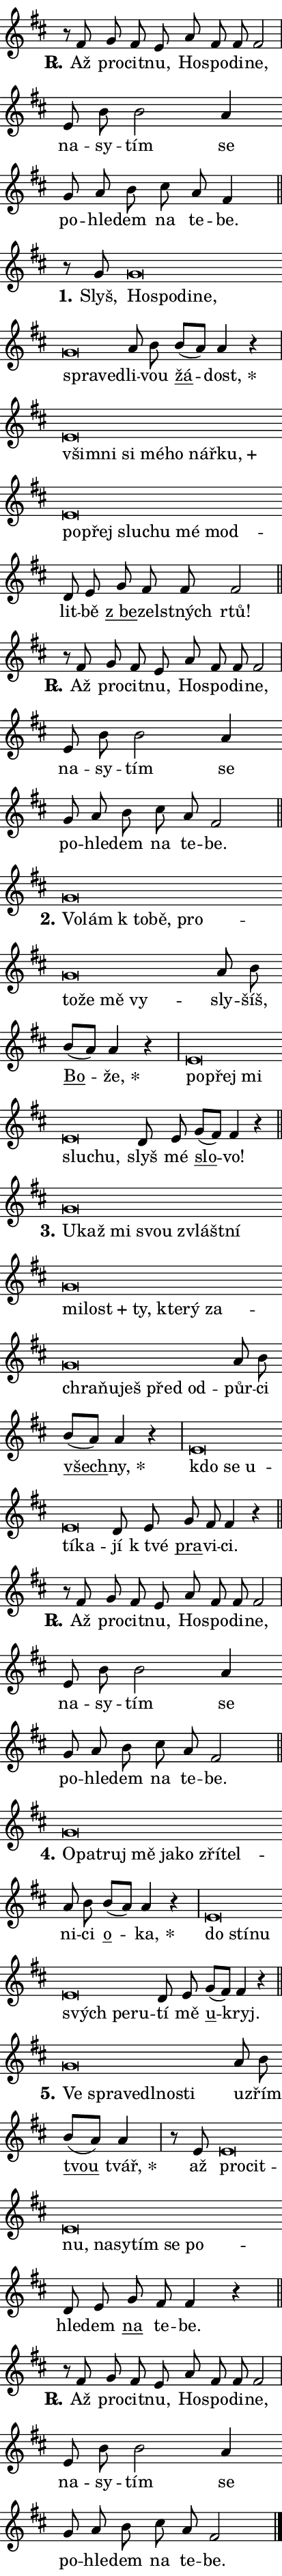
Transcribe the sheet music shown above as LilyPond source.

\version "2.22.1"
\header { tagline = "" }
\paper {
  indent = 0\cm
  top-margin = 0\cm
  right-margin = 0\cm
  bottom-margin = 0\cm
  left-margin = 0\cm
  paper-width = 7\cm
  page-breaking = #ly:one-page-breaking
  system-system-spacing.basic-distance = #11
  score-system-spacing.basic-distance = #11
  ragged-last = ##f
}


%% Author: Thomas Morley
%% https://lists.gnu.org/archive/html/lilypond-user/2020-05/msg00002.html
#(define (line-position grob)
"Returns position of @var[grob} in current system:
   @code{'start}, if at first time-step
   @code{'end}, if at last time-step
   @code{'middle} otherwise
"
  (let* ((col (ly:item-get-column grob))
         (ln (ly:grob-object col 'left-neighbor))
         (rn (ly:grob-object col 'right-neighbor))
         (col-to-check-left (if (ly:grob? ln) ln col))
         (col-to-check-right (if (ly:grob? rn) rn col))
         (break-dir-left
           (and
             (ly:grob-property col-to-check-left 'non-musical #f)
             (ly:item-break-dir col-to-check-left)))
         (break-dir-right
           (and
             (ly:grob-property col-to-check-right 'non-musical #f)
             (ly:item-break-dir col-to-check-right))))
        (cond ((eqv? 1 break-dir-left) 'start)
              ((eqv? -1 break-dir-right) 'end)
              (else 'middle))))

#(define (tranparent-at-line-position vctor)
  (lambda (grob)
  "Relying on @code{line-position} select the relevant enry from @var{vctor}.
Used to determine transparency,"
    (case (line-position grob)
      ((end) (not (vector-ref vctor 0)))
      ((middle) (not (vector-ref vctor 1)))
      ((start) (not (vector-ref vctor 2))))))

noteHeadBreakVisibility =
#(define-music-function (break-visibility)(vector?)
"Makes @code{NoteHead}s transparent relying on @var{break-visibility}"
#{
  \override NoteHead.transparent =
    #(tranparent-at-line-position break-visibility)
#})

#(define delete-ledgers-for-transparent-note-heads
  (lambda (grob)
    "Reads whether a @code{NoteHead} is transparent.
If so this @code{NoteHead} is removed from @code{'note-heads} from
@var{grob}, which is supposed to be @code{LedgerLineSpanner}.
As a result ledgers are not printed for this @code{NoteHead}"
    (let* ((nhds-array (ly:grob-object grob 'note-heads))
           (nhds-list
             (if (ly:grob-array? nhds-array)
                 (ly:grob-array->list nhds-array)
                 '()))
           ;; Relies on the transparent-property being done before
           ;; Staff.LedgerLineSpanner.after-line-breaking is executed.
           ;; This is fragile ...
           (to-keep
             (remove
               (lambda (nhd)
                 (ly:grob-property nhd 'transparent #f))
               nhds-list)))
      ;; TODO find a better method to iterate over grob-arrays, similiar
      ;; to filter/remove etc for lists
      ;; For now rebuilt from scratch
      (set! (ly:grob-object grob 'note-heads)  '())
      (for-each
        (lambda (nhd)
          (ly:pointer-group-interface::add-grob grob 'note-heads nhd))
        to-keep))))

hideNotes = {
  \noteHeadBreakVisibility #begin-of-line-visible
}
unHideNotes = {
  \noteHeadBreakVisibility #all-visible
}

% work-around for resetting accidentals
% https://lilypond.org/doc/v2.23/Documentation/notation/displaying-rhythms#unmetered-music
cadenzaMeasure = {
  \cadenzaOff
  \partial 1024 s1024
  \cadenzaOn
}

#(define-markup-command (accent layout props text) (markup?)
  "Underline accented syllable"
  (interpret-markup layout props
    #{\markup \override #'(offset . 4.3) \underline { #text }#}))

responsum = \markup \concat {
  "R" \hspace #-1.05 \path #0.1 #'((moveto 0 0.07) (lineto 0.9 0.8)) \hspace #0.05 "."
}

\layout {
    \context {
        \Staff
        \remove "Time_signature_engraver"
        \override LedgerLineSpanner.after-line-breaking = #delete-ledgers-for-transparent-note-heads
    }
    \context {
        \Voice {
            \override NoteHead.output-attributes = #'((class . "notehead"))
            \override Hairpin.height = #0.55
        }
    }
    \context {
        \Lyrics {
            \override StanzaNumber.output-attributes = #'((class . "stanzanumber"))
            \override LyricSpace.minimum-distance = #0.9
            \override LyricText.font-name = #"TeX Gyre Schola"
            \override LyricText.font-size = 1
            \override StanzaNumber.font-name = #"TeX Gyre Schola Bold"
            \override StanzaNumber.font-size = 1
        }
    }
}

% magnetic-lyrics.ily
%
%   written by
%     Jean Abou Samra <jean@abou-samra.fr>
%     Werner Lemberg <wl@gnu.org>
%
%   adapted by
%     Jiri Hon <jiri.hon@gmail.com>
%
% Version 2022-Apr-15

% https://www.mail-archive.com/lilypond-user@gnu.org/msg149350.html

#(define (Left_hyphen_pointer_engraver context)
   "Collect syllable-hyphen-syllable occurrences in lyrics and store
them in properties.  This engraver only looks to the left.  For
example, if the lyrics input is @code{foo -- bar}, it does the
following.

@itemize @bullet
@item
Set the @code{text} property of the @code{LyricHyphen} grob between
@q{foo} and @q{bar} to @code{foo}.

@item
Set the @code{left-hyphen} property of the @code{LyricText} grob with
text @q{foo} to the @code{LyricHyphen} grob between @q{foo} and
@q{bar}.
@end itemize

Use this auxiliary engraver in combination with the
@code{lyric-@/text::@/apply-@/magnetic-@/offset!} hook."
   (let ((hyphen #f)
         (text #f))
     (make-engraver
      (acknowledgers
       ((lyric-syllable-interface engraver grob source-engraver)
        (set! text grob)))
      (end-acknowledgers
       ((lyric-hyphen-interface engraver grob source-engraver)
        ;(when (not (grob::has-interface grob 'lyric-space-interface))
          (set! hyphen grob)));)
      ((stop-translation-timestep engraver)
       (when (and text hyphen)
         (ly:grob-set-object! text 'left-hyphen hyphen))
       (set! text #f)
       (set! hyphen #f)))))

#(define (lyric-text::apply-magnetic-offset! grob)
   "If the space between two syllables is less than the value in
property @code{LyricText@/.details@/.squash-threshold}, move the right
syllable to the left so that it gets concatenated with the left
syllable.

Use this function as a hook for
@code{LyricText@/.after-@/line-@/breaking} if the
@code{Left_@/hyphen_@/pointer_@/engraver} is active."
   (let ((hyphen (ly:grob-object grob 'left-hyphen #f)))
     (when hyphen
       (let ((left-text (ly:spanner-bound hyphen LEFT)))
         (when (grob::has-interface left-text 'lyric-syllable-interface)
           (let* ((common (ly:grob-common-refpoint grob left-text X))
                  (this-x-ext (ly:grob-extent grob common X))
                  (left-x-ext
                   (begin
                     ;; Trigger magnetism for left-text.
                     (ly:grob-property left-text 'after-line-breaking)
                     (ly:grob-extent left-text common X)))
                  ;; `delta` is the gap width between two syllables.
                  (delta (- (interval-start this-x-ext)
                            (interval-end left-x-ext)))
                  (details (ly:grob-property grob 'details))
                  (threshold (assoc-get 'squash-threshold details 0.2)))
             (when (< delta threshold)
               (let* (;; We have to manipulate the input text so that
                      ;; ligatures crossing syllable boundaries are not
                      ;; disabled.  For languages based on the Latin
                      ;; script this is essentially a beautification.
                      ;; However, for non-Western scripts it can be a
                      ;; necessity.
                      (lt (ly:grob-property left-text 'text))
                      (rt (ly:grob-property grob 'text))
                      (is-space (grob::has-interface hyphen 'lyric-space-interface))
                      (space (if is-space " " ""))
                      (space-markup (grob-interpret-markup grob " "))
                      (space-size (interval-length (ly:stencil-extent space-markup X)))
                      (extra-delta (if is-space space-size 0))
                      ;; Append new syllable.
                      (ltrt-space (if (and (string? lt) (string? rt))
                                (string-append lt space rt)
                                (make-concat-markup (list lt space rt))))
                      ;; Right-align `ltrt` to the right side.
                      (ltrt-space-markup (grob-interpret-markup
                               grob
                               (make-translate-markup
                                (cons (interval-length this-x-ext) 0)
                                (make-right-align-markup ltrt-space)))))
                 (begin
                   ;; Don't print `left-text`.
                   (ly:grob-set-property! left-text 'stencil #f)
                   ;; Set text and stencil (which holds all collected
                   ;; syllables so far) and shift it to the left.
                   (ly:grob-set-property! grob 'text ltrt-space)
                   (ly:grob-set-property! grob 'stencil ltrt-space-markup)
                   (ly:grob-translate-axis! grob (- (- delta extra-delta)) X))))))))))


#(define (lyric-hyphen::displace-bounds-first grob)
   ;; Make very sure this callback isn't triggered too early.
   (let ((left (ly:spanner-bound grob LEFT))
         (right (ly:spanner-bound grob RIGHT)))
     (ly:grob-property left 'after-line-breaking)
     (ly:grob-property right 'after-line-breaking)
     (ly:lyric-hyphen::print grob)))

squashThreshold = #0.4

\layout {
  \context {
    \Lyrics
    \consists #Left_hyphen_pointer_engraver
    \override LyricText.after-line-breaking =
      #lyric-text::apply-magnetic-offset!
    \override LyricHyphen.stencil = #lyric-hyphen::displace-bounds-first
    \override LyricText.details.squash-threshold = \squashThreshold
    \override LyricHyphen.minimum-distance = 0
    \override LyricHyphen.minimum-length = \squashThreshold
  }
}

squash = \override LyricText.details.squash-threshold = 9999
unSquash = \override LyricText.details.squash-threshold = \squashThreshold

left = \override LyricText.self-alignment-X = #LEFT
unLeft = \revert LyricText.self-alignment-X

starOffset = #(lambda (grob) 
                (let ((x_offset (ly:self-alignment-interface::aligned-on-x-parent grob)))
                  (if (= x_offset 0) 0 (+ x_offset 1.2))))

star = #(define-music-function (syllable)(string?)
"Append star separator at the end of a syllable"
#{
  \once \override LyricText.X-offset = #starOffset
  \lyricmode { \markup {
    #syllable
    \override #'((font-name . "TeX Gyre Schola Bold")) \hspace #0.2 \lower #0.65 \larger "*"
  } }
#})

starAccent = #(define-music-function (syllable)(string?)
"Append star separator at the end of a syllable and make accent"
#{
  \once \override LyricText.X-offset = #starOffset
  \lyricmode { \markup {
    \accent #syllable
    \override #'((font-name . "TeX Gyre Schola Bold")) \hspace #0.2 \lower #0.65 \larger "*"
  } }
#})

breath = #(define-music-function (syllable)(string?)
"Append breathing indicator at the end of a syllable"
#{
  \lyricmode { \markup { #syllable "+" } }
#})

optionalBreath = #(define-music-function (syllable)(string?)
"Append optional breathing indicator at the end of a syllable"
#{
  \lyricmode { \markup { #syllable "(+)" } }
#})


\score {
    <<
        \new Voice = "melody" { \cadenzaOn \key d \major \relative { r8 fis' g fis e a fis fis fis2 \cadenzaMeasure \bar "|" e8 b' b2 a4 \bar "" g8 a b cis a fis4 \cadenzaMeasure \bar "||" \break }
\relative { r8 g'8 g\breve*1/16 \hideNotes \breve*1/16 \bar "" \breve*1/16 \bar "" \breve*1/16 \bar "" \breve*1/16 \breve*1/16 \bar "" \unHideNotes a8 b \bar "" b[( a)] a4 r \cadenzaMeasure \bar "|" e\breve*1/16 \hideNotes \breve*1/16 \bar "" \breve*1/16 \bar "" \breve*1/16 \bar "" \breve*1/16 \bar "" \breve*1/16 \bar "" \breve*1/16 \bar "" \breve*1/16 \bar "" \breve*1/16 \bar "" \breve*1/16 \bar "" \breve*1/16 \bar "" \breve*1/16 \breve*1/16 \bar "" \unHideNotes d8 e \bar "" g fis fis fis2 \cadenzaMeasure \bar "||" \break }
\relative { r8 fis' g fis e a fis fis fis2 \cadenzaMeasure \bar "|" e8 b' b2 a4 \bar "" g8 a b cis a fis2 \cadenzaMeasure \bar "||" \break }
\relative { g'\breve*1/16 \hideNotes \breve*1/16 \bar "" \breve*1/16 \bar "" \breve*1/16 \bar "" \breve*1/16 \bar "" \breve*1/16 \bar "" \breve*1/16 \bar "" \breve*1/16 \breve*1/16 \bar "" \unHideNotes a8 b \bar "" b[( a)] a4 r \cadenzaMeasure \bar "|" e\breve*1/16 \hideNotes \breve*1/16 \bar "" \breve*1/16 \bar "" \breve*1/16 \breve*1/16 \bar "" \unHideNotes d8 e \bar "" g[( fis)] fis4 r \cadenzaMeasure \bar "||" \break }
\relative { g'\breve*1/16 \hideNotes \breve*1/16 \bar "" \breve*1/16 \bar "" \breve*1/16 \bar "" \breve*1/16 \bar "" \breve*1/16 \bar "" \breve*1/16 \bar "" \breve*1/16 \bar "" \breve*1/16 \bar "" \breve*1/16 \bar "" \breve*1/16 \bar "" \breve*1/16 \bar "" \breve*1/16 \bar "" \breve*1/16 \bar "" \breve*1/16 \bar "" \breve*1/16 \breve*1/16 \bar "" \unHideNotes a8 b \bar "" b[( a)] a4 r \cadenzaMeasure \bar "|" e\breve*1/16 \hideNotes \breve*1/16 \bar "" \breve*1/16 \bar "" \breve*1/16 \breve*1/16 \bar "" \unHideNotes d8 e \bar "" g fis fis4 r \cadenzaMeasure \bar "||" \break }
\relative { r8 fis' g fis e a fis fis fis2 \cadenzaMeasure \bar "|" e8 b' b2 a4 \bar "" g8 a b cis a fis2 \cadenzaMeasure \bar "||" \break }
\relative { g'\breve*1/16 \hideNotes \breve*1/16 \bar "" \breve*1/16 \bar "" \breve*1/16 \bar "" \breve*1/16 \bar "" \breve*1/16 \bar "" \breve*1/16 \breve*1/16 \bar "" \unHideNotes a8 b \bar "" b[( a)] a4 r \cadenzaMeasure \bar "|" e\breve*1/16 \hideNotes \breve*1/16 \bar "" \breve*1/16 \bar "" \breve*1/16 \bar "" \breve*1/16 \breve*1/16 \bar "" \unHideNotes d8 e \bar "" g[( fis)] fis4 r \cadenzaMeasure \bar "||" \break }
\relative { g'\breve*1/16 \hideNotes \breve*1/16 \bar "" \breve*1/16 \bar "" \breve*1/16 \bar "" \breve*1/16 \breve*1/16 \bar "" \unHideNotes a8 b \bar "" b[( a)] a4 \cadenzaMeasure \bar "|" r8 e8 e\breve*1/16 \hideNotes \breve*1/16 \bar "" \breve*1/16 \bar "" \breve*1/16 \bar "" \breve*1/16 \bar "" \breve*1/16 \bar "" \breve*1/16 \breve*1/16 \bar "" \unHideNotes d8 e \bar "" g fis fis4 r \cadenzaMeasure \bar "||" \break }
\relative { r8 fis' g fis e a fis fis fis2 \cadenzaMeasure \bar "|" e8 b' b2 a4 \bar "" g8 a b cis a fis2 \cadenzaMeasure \bar "||" \break } \bar "|." }
        \new Lyrics \lyricsto "melody" { \lyricmode { \set stanza = \responsum
Až pro -- cit -- nu, Ho -- spo -- di -- ne, na -- sy -- tím se po -- hle -- dem na te -- be.
\set stanza = "1."
Slyš, \left Ho -- \squash spo -- di -- ne, spra -- ved -- \unLeft \unSquash li -- vou \markup \accent žá -- \star dost, \left všim -- \squash ni si mé -- ho nář -- \breath "ku," po -- přej slu -- chu mé mod -- \unLeft \unSquash lit -- bě \markup \accent "z be" -- ze -- lstných rtů!
\set stanza = \responsum
Až pro -- cit -- nu, Ho -- spo -- di -- ne, na -- sy -- tím se po -- hle -- dem na te -- be.
\set stanza = "2."
\left Vo -- \squash lám "k to" -- bě, pro -- to -- že mě vy -- \unLeft \unSquash sly -- šíš, \markup \accent Bo -- \star že, \left po -- \squash přej mi slu -- chu, \unLeft \unSquash slyš mé \markup \accent slo -- vo!
\set stanza = "3."
\left U -- \squash kaž mi svou zvlášt -- ní mi -- \breath "lost" ty, kte -- rý za -- chra -- ňu -- ješ před od -- \unLeft \unSquash půr -- ci \markup \accent všech -- \star ny, \left kdo \squash se u -- tí -- ka -- \unLeft \unSquash jí "k tvé" \markup \accent pra -- vi -- ci.
\set stanza = \responsum
Až pro -- cit -- nu, Ho -- spo -- di -- ne, na -- sy -- tím se po -- hle -- dem na te -- be.
\set stanza = "4."
\left O -- \squash pa -- truj mě ja -- ko zří -- tel -- \unLeft \unSquash ni -- ci \markup \accent o -- \star ka, \left do \squash stí -- nu svých pe -- ru -- \unLeft \unSquash tí mě \markup \accent u -- kryj.
\set stanza = "5."
\left Ve \squash spra -- ve -- dl -- no -- sti \unLeft \unSquash u -- zřím \markup \accent tvou \star tvář, až \left pro -- \squash cit -- nu, na -- sy -- tím se po -- \unLeft \unSquash hle -- dem \markup \accent na te -- be.
\set stanza = \responsum
Až pro -- cit -- nu, Ho -- spo -- di -- ne, na -- sy -- tím se po -- hle -- dem na te -- be. } }
    >>
    \layout {}
}
